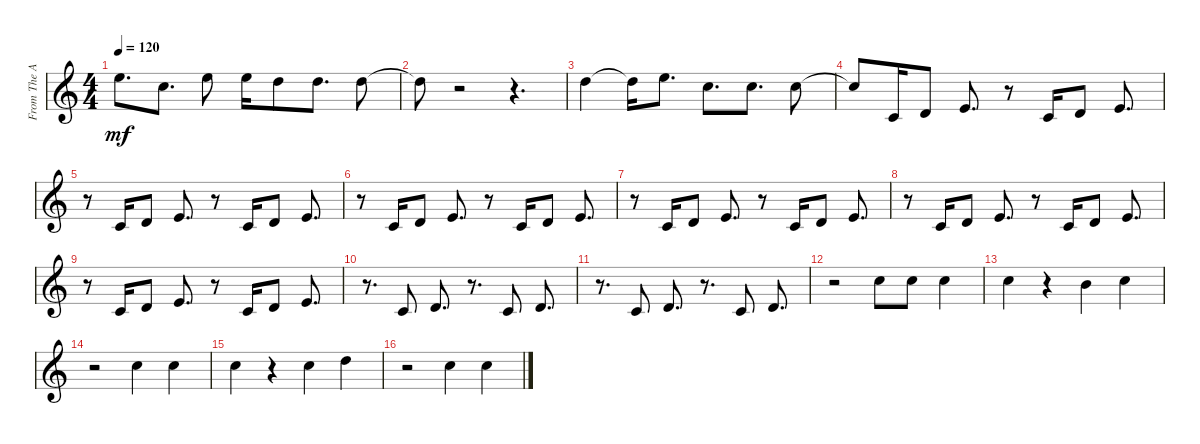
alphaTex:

\track ("From The Album \"Moon Landing\"" "From The A") {instrument acousticgrandpiano}
\staff {score}
\tuning (E4 B3 G3 D3 A2 E2 B1) {hide}
\ts (4 4)
\tempo 120
\clef g2
\ks c
12.1.8{d dy mf} 8.1.8{d} 12.1.8 12.1.16 10.1.8 10.1.8{d} 10.1.8 |
10.1{t}.8 r.2 r.4{d} |
10.1.4 10.1{t}.16 12.1.8{d} 8.1.8{d} 8.1.8{d} 8.1.8 |
8.1{t}.8 1.2.16 3.2.8 0.1.8{d} r.8 1.2.16 3.2.8 0.1.8{d} |
r.8 1.2.16 3.2.8 0.1.8{d} r.8 1.2.16 3.2.8 0.1.8{d} |
r.8 1.2.16 3.2.8 0.1.8{d} r.8 1.2.16 3.2.8 0.1.8{d} |
r.8 1.2.16 3.2.8 0.1.8{d} r.8 1.2.16 3.2.8 0.1.8{d} |
r.8 1.2.16 3.2.8 0.1.8{d} r.8 1.2.16 3.2.8 0.1.8{d} |
r.8 1.2.16 3.2.8 0.1.8{d} r.8 1.2.16 3.2.8 0.1.8{d} |
r.8{d} 1.2.8 3.2.8{d} r.8{d} 1.2.8 3.2.8{d} |
r.8{d} 1.2.8 3.2.8{d} r.8{d} 1.2.8 3.2.8{d} |
r.2 8.1.8 8.1.8 8.1.4 |
8.1.4 r.4 7.1.4 8.1.4 |
r.2 8.1.4 8.1.4 |
8.1.4 r.4 8.1.4 10.1.4 |
r.2 8.1.4 8.1.4
